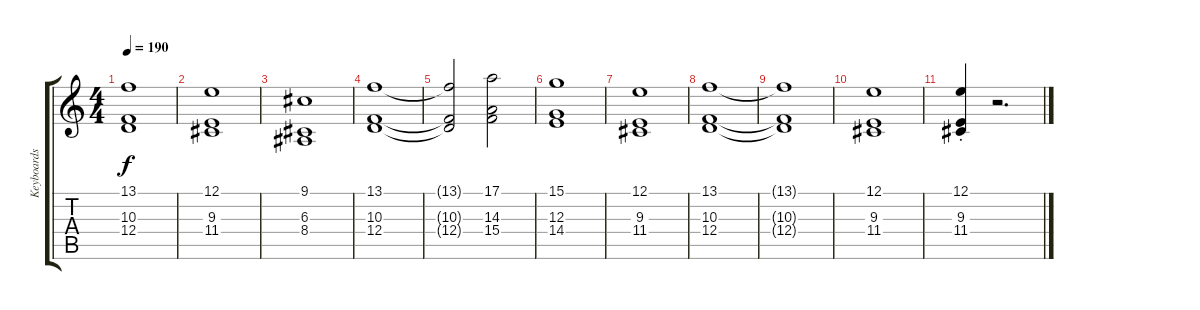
\track ("Keyboards" "Keyboards") {instrument pad3polysynth}
\staff {score tabs}
\tuning (E4 B3 G3 D3 A2 D2) {hide}
\ts (4 4)
\tempo 190
\clef g2
\ks c
(13.1{t} 10.3{t} 12.4{t}).1{dy f} |
(12.1 9.3 11.4).1 |
(9.1 6.3 8.4).1 |
(13.1 10.3 12.4).1{instrument stringensemble1} |
(13.1{t} 10.3{t} 12.4{t}).2 (17.1 14.3 15.4).2 |
(15.1 12.3 14.4).1 |
(12.1 9.3 11.4).1 |
(13.1 10.3 12.4).1 |
(13.1{t} 10.3{t} 12.4{t}).1 |
(12.1 9.3 11.4).1 |
(12.1{st} 9.3{st} 11.4{st}).4 r.2{d}
